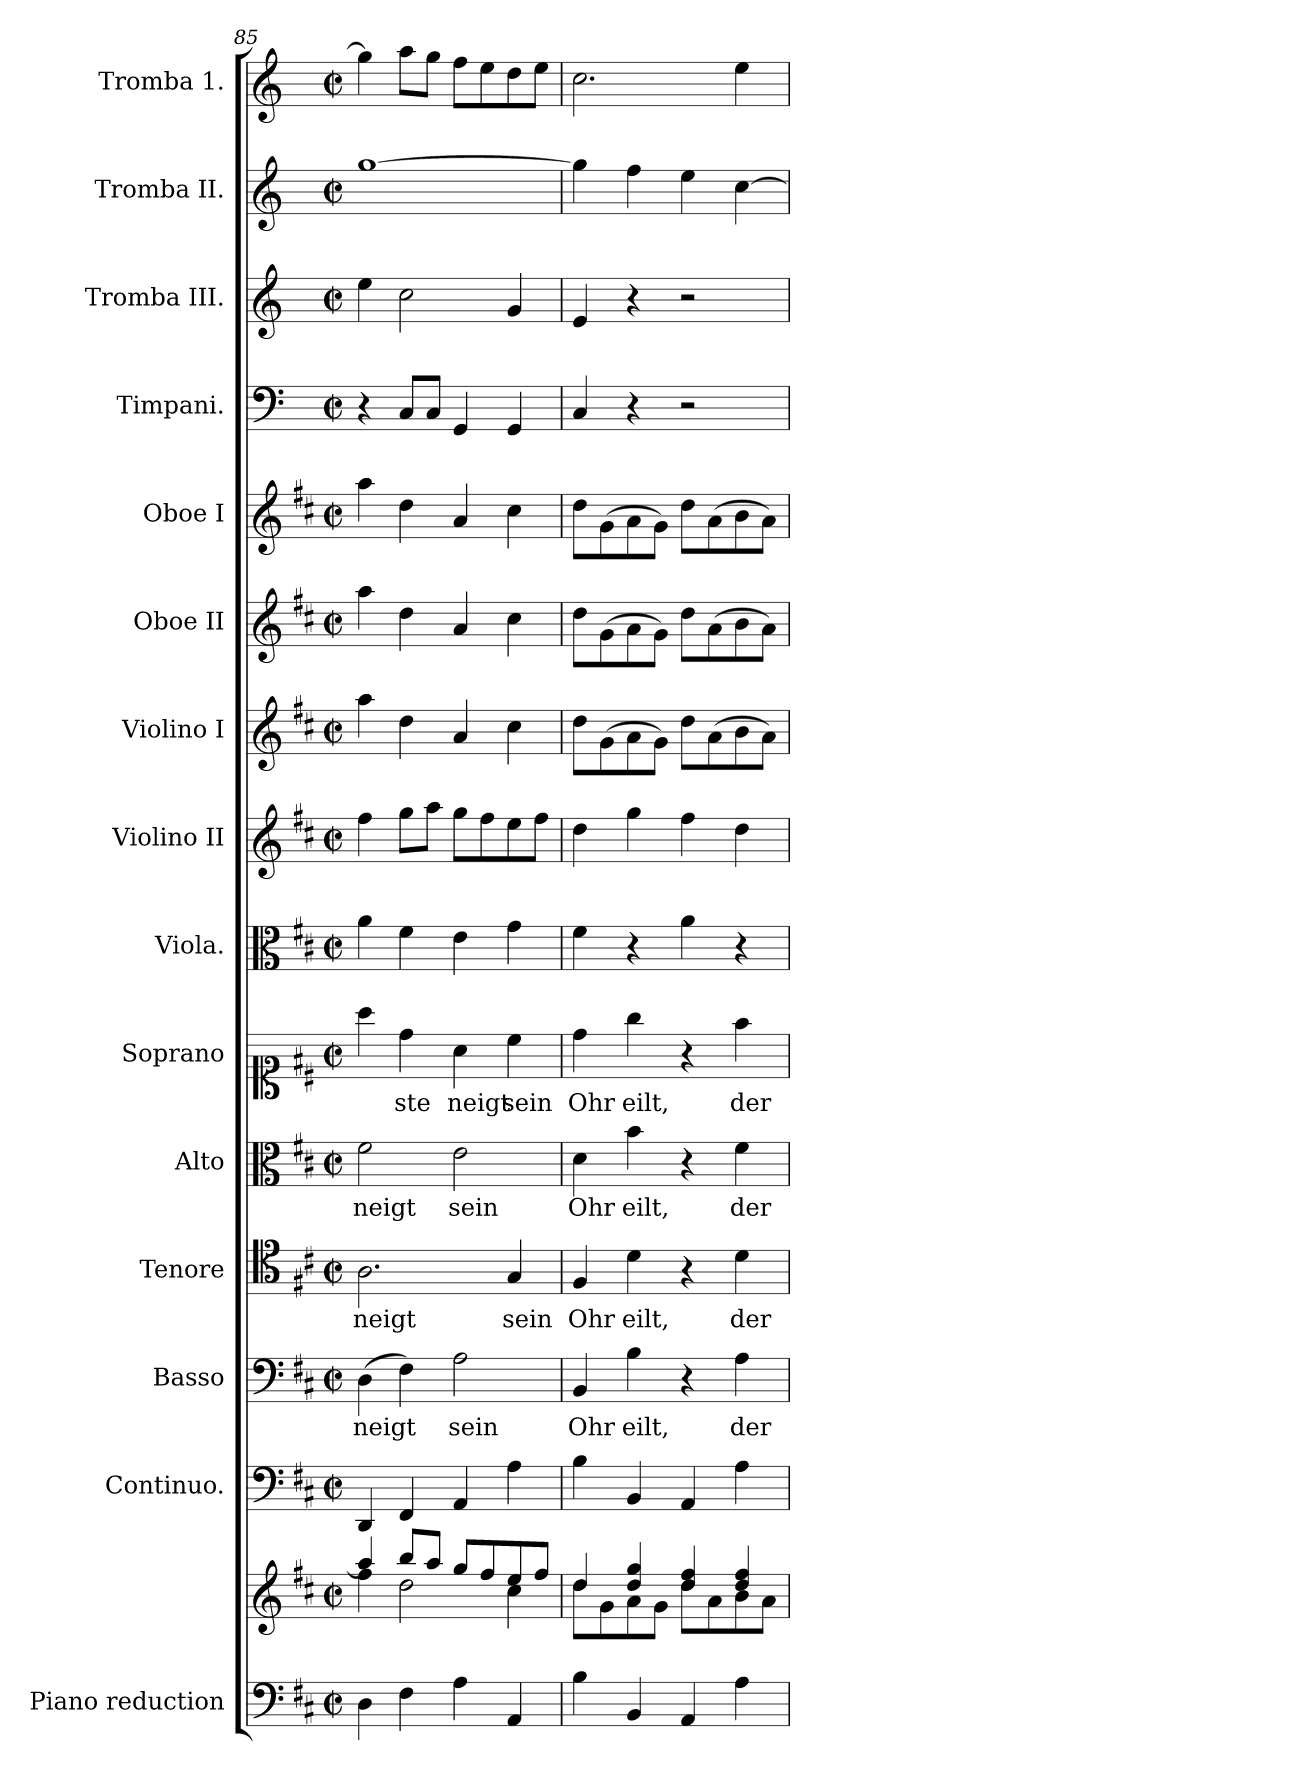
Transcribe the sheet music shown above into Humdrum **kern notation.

**kern	**kern	**kern	**kern	**text	**kern	**text	**kern	**text	**kern	**text	**kern	**kern	**kern	**kern	**kern	**kern	**kern	**kern	**kern
*part15	*part15	*part14	*part13	*part13	*part12	*part12	*part11	*part11	*part10	*part10	*part9	*part8	*part7	*part6	*part5	*part4	*part3	*part2	*part1
*staff16	*staff15	*staff14	*staff13	*staff13	*staff12	*staff12	*staff11	*staff11	*staff10	*staff10	*staff9	*staff8	*staff7	*staff6	*staff5	*staff4	*staff3	*staff2	*staff1
*I"Piano reduction	*	*I"Continuo.	*I"Basso	*	*I"Tenore	*	*I"Alto	*	*I"Soprano	*	*I"Viola.	*I"Violino II	*I"Violino I	*I"Oboe II	*I"Oboe I	*I"Timpani.	*I"Tromba III.	*I"Tromba II.	*I"Tromba 1.
*I'Pno	*	*	*	*	*	*	*	*	*	*	*I'Vla	*	*I'Vln	*I'Ob	*I'Ob	*I'Timp	*	*	*
*clefF4	*clefG2	*clefF4	*clefF4	*	*clefC4	*	*clefC3	*	*clefC1	*	*clefC3	*clefG2	*clefG2	*clefG2	*clefG2	*clefF4	*clefG2	*clefG2	*clefG2
*	*	*	*	*	*	*	*	*	*	*	*	*	*	*	*	*ITrd-1c-2	*ITrd-1c-2	*ITrd-1c-2	*ITrd-1c-2
*k[f#c#]	*k[f#c#]	*k[f#c#]	*k[f#c#]	*	*k[f#c#]	*	*k[f#c#]	*	*k[f#c#]	*	*k[f#c#]	*k[f#c#]	*k[f#c#]	*k[f#c#]	*k[f#c#]	*k[f#c#]	*k[f#c#]	*k[f#c#]	*k[f#c#]
*M2/2	*M2/2	*M2/2	*M2/2	*	*M2/2	*	*M2/2	*	*M2/2	*	*M2/2	*M2/2	*M2/2	*M2/2	*M2/2	*M2/2	*M2/2	*M2/2	*M2/2
*met(c|)	*met(c|)	*met(c|)	*met(c|)	*	*met(c|)	*	*met(c|)	*	*met(c|)	*	*met(c|)	*met(c|)	*met(c|)	*met(c|)	*met(c|)	*met(c|)	*met(c|)	*met(c|)	*met(c|)
=85	=85	=85	=85	=85	=85	=85	=85	=85	=85	=85	=85	=85	=85	=85	=85	=85	=85	=85	=85
*	*^	*	*	*	*	*	*	*	*	*	*	*	*	*	*	*	*	*	*
!	!	!	!	!	!LO:LY:b	!	!LO:LY:b	!	!LO:LY:b	!	!	!	!	!	!	!	!	!	!	!
4D\	4aa/]	4ff#\	4DD/	(>4D\	neigt	2.A\	neigt	2f#\	neigt	4aa\	.	4a\	4ff#\	4aa\	4aa\	4aa\	4r	4ff#\	[1aa	4aa\]
!	!	!	!	!	!	!	!	!	!	!	!LO:LY:b	!	!	!	!	!	!	!	!	!
4F#\	8bb/L	2dd\	4FF#/	4F#\)	.	.	.	.	.	4dd\	-ste	4f#\	8gg\L	4dd\	4dd\	4dd\	8D/L	2dd\	.	8bb\L
.	8aa/J	.	.	.	.	.	.	.	.	.	.	.	8aa\J	.	.	.	8D/J	.	.	8aa\J
!	!	!	!	!	!LO:LY:b	!	!	!	!LO:LY:b	!	!LO:LY:b	!	!	!	!	!	!	!	!	!
4A\	8gg/L	.	4AA/	2A\	sein	.	.	2e\	sein	4a\	neigt	4e\	8gg\L	4a/	4a/	4a/	4AA/	.	.	8gg\L
.	8ff#/	.	.	.	.	.	.	.	.	.	.	.	8ff#\	.	.	.	.	.	.	8ff#\
!	!	!	!	!	!	!	!LO:LY:b	!	!	!	!LO:LY:b	!	!	!	!	!	!	!	!	!
4AA/	8ee/	4cc#\	4A\	.	.	4G/	sein	.	.	4cc#\	sein	4g\	8ee\	4cc#\	4cc#\	4cc#\	4AA/	4a/	.	8ee\
.	8ff#/J	.	.	.	.	.	.	.	.	.	.	.	8ff#\J	.	.	.	.	.	.	8ff#\J
=86	=86	=86	=86	=86	=86	=86	=86	=86	=86	=86	=86	=86	=86	=86	=86	=86	=86	=86	=86	=86
!	!	!	!	!	!LO:LY:b	!	!LO:LY:b	!	!LO:LY:b	!	!LO:LY:b	!	!	!	!	!	!	!	!	!
4B\	4dd/	8dd\L	4B\	4BB/	Ohr	4F#/	Ohr	4d\	Ohr	4dd\	Ohr	4f#\	4dd\	8dd\L	8dd\L	8dd\L	4D/	4f#/	4aa\]	2.dd\
.	.	8g\	.	.	.	.	.	.	.	.	.	.	.	(>8g\	(>8g\	(>8g\	.	.	.	.
!	!	!	!	!	!LO:LY:b	!	!LO:LY:b	!	!LO:LY:b	!	!LO:LY:b	!	!	!	!	!	!	!	!	!
4BB/	4dd/ 4gg/	8a\	4BB/	4B\	eilt,	4d\	eilt,	4b\	eilt,	4gg\	eilt,	4r	4gg\	8a\	8a\	8a\	4r	4r	4gg\	.
.	.	8g\J	.	.	.	.	.	.	.	.	.	.	.	8g\J)	8g\J)	8g\J)	.	.	.	.
4AA/	4dd/ 4ff#/	8dd\L	4AA/	4r	.	4r	.	4r	.	4r	.	4a\	4ff#\	8dd\L	8dd\L	8dd\L	2r	2r	4ff#\	.
.	.	8a\	.	.	.	.	.	.	.	.	.	.	.	(>8a\	(>8a\	(>8a\	.	.	.	.
!	!	!	!	!	!LO:LY:b	!	!LO:LY:b	!	!LO:LY:b	!	!LO:LY:b	!	!	!	!	!	!	!	!	!
4A\	4dd/ 4ff#/	8b\	4A\	4A\	der	4d\	der	4f#\	der	4ff#\	der	4r	4dd\	8b\	8b\	8b\	.	.	[4dd\	4ff#\
.	.	8a\J	.	.	.	.	.	.	.	.	.	.	.	8a\J)	8a\J)	8a\J)	.	.	.	.
*	*v	*v	*	*	*	*	*	*	*	*	*	*	*	*	*	*	*	*	*	*
=	=	=	=	=	=	=	=	=	=	=	=	=	=	=	=	=	=	=	=
*-	*-	*-	*-	*-	*-	*-	*-	*-	*-	*-	*-	*-	*-	*-	*-	*-	*-	*-	*-
